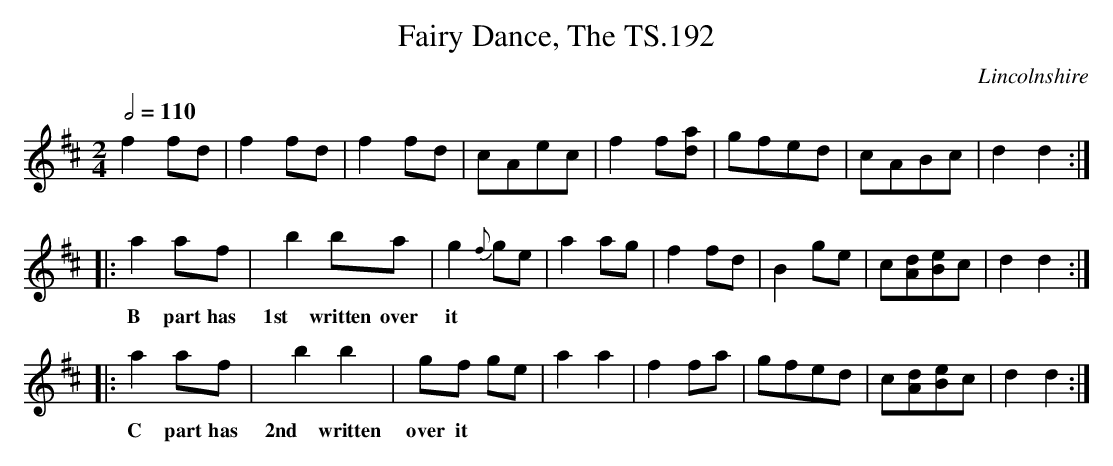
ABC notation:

X:1
T:Fairy Dance, The TS.192
L:1/8
M:2/4
O:Lincolnshire
Q:1/2=110
K:D
f2fd|f2fd|f2fd|cAec|f2f[da]|gfed|cABc|d2d2:|!
|:a2af| b2ba|g2{f}ge|a2ag|f2fd|B2ge|c[Ad][eB]c|d2d2:|!
w:B part has 1st written over it
|:a2af|b2b2|gf ge|a2a2|f2fa|gfed|c[Ad][Be]c|d2d2:|]
w:C part has 2nd written over it
